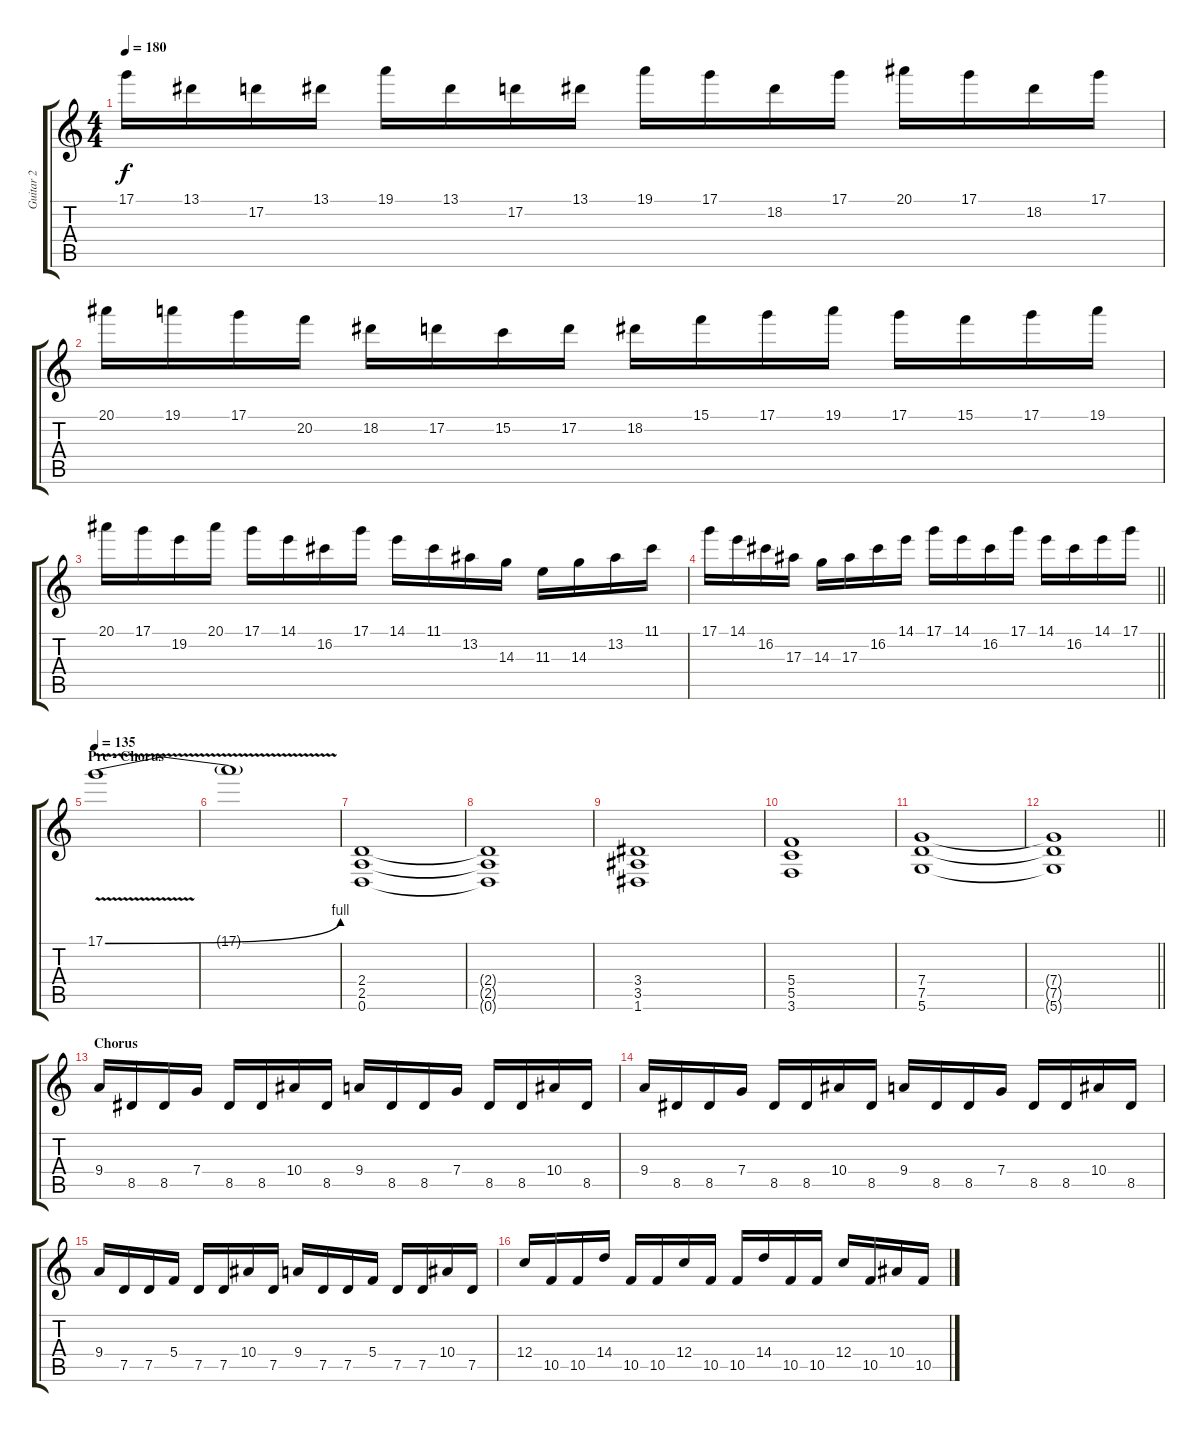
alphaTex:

\track ("Guitar 2" "Guitar 2") {instrument overdrivenguitar}
\staff {score tabs}
\tuning (D4 A3 F3 C3 G2 D2) {hide}
\ts (4 4)
\tempo 180
\clef g2
\ks c
17.1.16{dy f} 13.1.16 17.2.16 13.1.16 19.1.16 13.1.16 17.2.16 13.1.16 19.1.16 17.1.16 18.2.16 17.1.16 20.1.16 17.1.16 18.2.16 17.1.16 |
20.1.16 19.1.16 17.1.16 20.2.16 18.2.16 17.2.16 15.2.16 17.2.16 18.2.16 15.1.16 17.1.16 19.1.16 17.1.16 15.1.16 17.1.16 19.1.16 |
20.1.16 17.1.16 19.2.16 20.1.16 17.1.16 14.1.16 16.2.16 17.1.16 14.1.16 11.1.16 13.2.16 14.3.16 11.3.16 14.3.16 13.2.16 11.1.16 |
\barLineRight lightlight
17.1.16 14.1.16 16.2.16 17.3.16 14.3.16 17.3.16 16.2.16 14.1.16 17.1.16 14.1.16 16.2.16 17.1.16 14.1.16 16.2.16 14.1.16 17.1.16 |
\section ("" "Pre - Chorus")
\tempo 135
17.1{be (bend 0 0 60 4) v}.1{volume 5} |
17.1{t}.1 |
(2.4 2.5 0.6).1{volume 13} |
(2.4{t} 2.5{t} 0.6{t}).1 |
(3.4 3.5 1.6).1 |
(5.4 5.5 3.6).1 |
(7.4 7.5 5.6).1 |
\barLineRight lightlight
(7.4{t} 7.5{t} 5.6{t}).1 |
\section ("" "Chorus")
9.4.16 8.5.16 8.5.16 7.4.16 8.5.16 8.5.16 10.4.16 8.5.16 9.4.16 8.5.16 8.5.16 7.4.16 8.5.16 8.5.16 10.4.16 8.5.16 |
9.4.16 8.5.16 8.5.16 7.4.16 8.5.16 8.5.16 10.4.16 8.5.16 9.4.16 8.5.16 8.5.16 7.4.16 8.5.16 8.5.16 10.4.16 8.5.16 |
9.4.16 7.5.16 7.5.16 5.4.16 7.5.16 7.5.16 10.4.16 7.5.16 9.4.16 7.5.16 7.5.16 5.4.16 7.5.16 7.5.16 10.4.16 7.5.16 |
12.4.16 10.5.16 10.5.16 14.4.16 10.5.16 10.5.16 12.4.16 10.5.16 10.5.16 14.4.16 10.5.16 10.5.16 12.4.16 10.5.16 10.4.16 10.5.16
